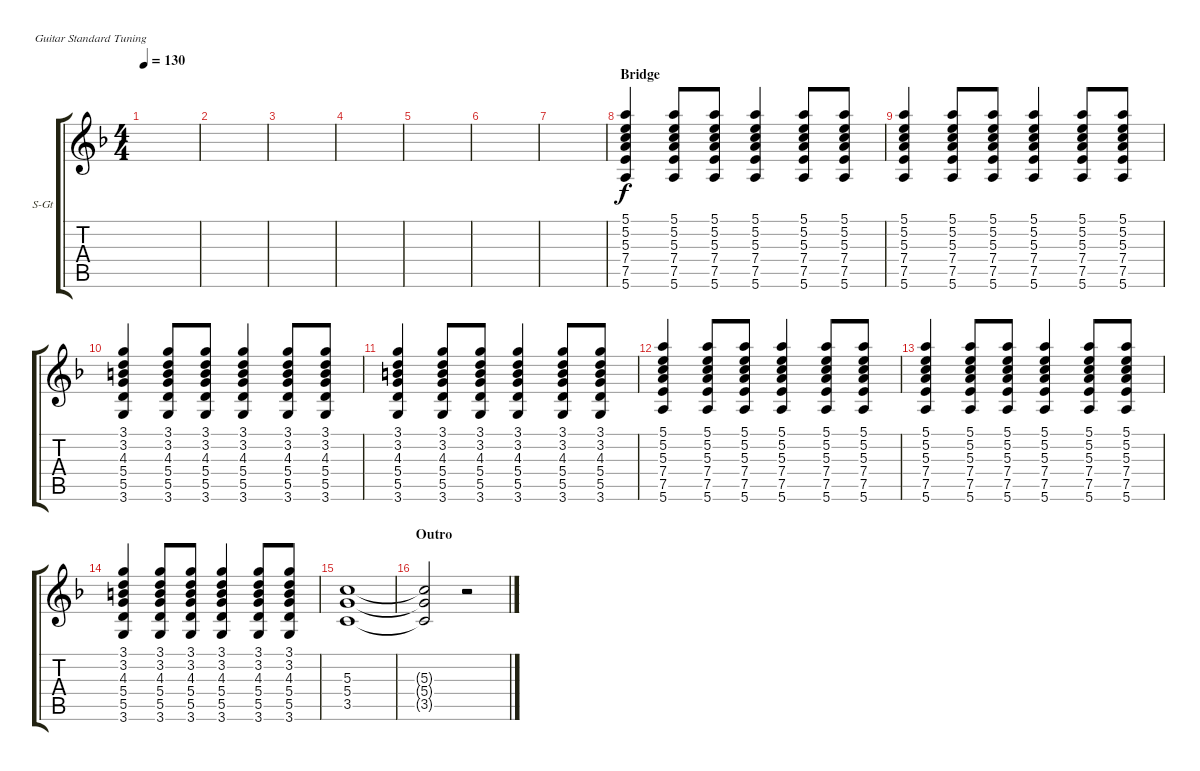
\defaultSystemsLayout 4
\bracketExtendMode groupsimilarinstruments
\firstSystemTrackNameOrientation horizontal
\otherSystemsTrackNameOrientation horizontal
\track ("Guitar 2 Clean" "S-Gt") {instrument acousticguitarsteel}
\staff {score tabs}
\tuning (E4 B3 G3 D3 A2 E2)
\ts (4 4)
\tempo 130
\clef g2
\ks dminor
|
|
|
|
|
|
|
\section ("" "Bridge")
(5.6 7.5 7.4 5.3 5.2 5.1).4{dy f} (5.1 5.2 5.3 7.4 7.5 5.6).8 (5.1 5.2 5.3 7.4 7.5 5.6).8 (5.6 7.5 7.4 5.3 5.2 5.1).4 (5.1 5.2 5.3 7.4 7.5 5.6).8 (5.1 5.2 5.3 7.4 7.5 5.6).8 |
(5.6 7.5 7.4 5.3 5.2 5.1).4 (5.1 5.2 5.3 7.4 7.5 5.6).8 (5.1 5.2 5.3 7.4 7.5 5.6).8 (5.6 7.5 7.4 5.3 5.2 5.1).4 (5.1 5.2 5.3 7.4 7.5 5.6).8 (5.1 5.2 5.3 7.4 7.5 5.6).8 |
(3.6 5.5 5.4 4.3 3.2 3.1).4 (3.1 4.3 3.2 5.4 5.5 3.6).8 (3.1 3.2 4.3 5.4 5.5 3.6).8 (3.6 5.5 5.4 4.3 3.2 3.1).4 (3.1 4.3 3.2 5.4 5.5 3.6).8 (3.1 3.2 4.3 5.4 5.5 3.6).8 |
(3.6 5.5 5.4 4.3 3.2 3.1).4 (3.1 4.3 3.2 5.4 5.5 3.6).8 (3.1 3.2 4.3 5.4 5.5 3.6).8 (3.6 5.5 5.4 4.3 3.2 3.1).4 (3.1 4.3 3.2 5.4 5.5 3.6).8 (3.1 3.2 4.3 5.4 5.5 3.6).8 |
(5.6 7.5 7.4 5.3 5.2 5.1).4 (5.1 5.2 5.3 7.4 7.5 5.6).8 (5.1 5.2 5.3 7.4 7.5 5.6).8 (5.6 7.5 7.4 5.3 5.2 5.1).4 (5.1 5.2 5.3 7.4 7.5 5.6).8 (5.1 5.2 5.3 7.4 7.5 5.6).8 |
(5.6 7.5 7.4 5.3 5.2 5.1).4 (5.1 5.2 5.3 7.4 7.5 5.6).8 (5.1 5.2 5.3 7.4 7.5 5.6).8 (5.6 7.5 7.4 5.3 5.2 5.1).4 (5.1 5.2 5.3 7.4 7.5 5.6).8 (5.1 5.2 5.3 7.4 7.5 5.6).8 |
(3.6 5.5 5.4 4.3 3.2 3.1).4 (3.1 4.3 3.2 5.4 5.5 3.6).8 (3.1 3.2 4.3 5.4 5.5 3.6).8 (3.6 5.5 5.4 4.3 3.2 3.1).4 (3.1 4.3 3.2 5.4 5.5 3.6).8 (3.1 3.2 4.3 5.4 5.5 3.6).8 |
(3.5 5.4 5.3).1 |
\section ("" "Outro")
(3.5{t} 5.4{t} 5.3{t}).2 r.2
